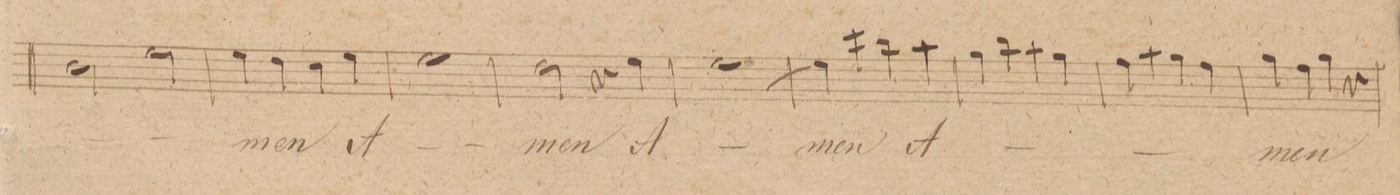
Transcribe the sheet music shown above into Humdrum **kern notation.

**kern	**text	**dynam
*I"Alto.	*	*
*clefC3	*	*
*k[f#c#g#]	*	*
*met(c|)	*	*
*M2/2	*	*
2c#\	.	.
2f#\	.	.
=250	=250	=250
4f#\	-men	.
4e\	.	.
4d\	.	.
4f#\	A-	.
=251	=251	=251
1f#	.	.
=252	=252	=252
2e\	-men	.
4r	.	.
4f#\	A-	.
=253	=253	=253
[>1f#	.	.
=254	=254	=254
4f#\]	-men	.
4dd\	.	.
4cc#\	.	.
4b\	A-	.
=255	=255	=255
4a\	.	.
4cc#\	.	.
4b\	.	.
4a\	.	.
=256	=256	=256
4g#\	.	.
4b\	.	.
4a\	.	.
4g#\	.	.
=257	=257	=257
4a\	-men	.
4g#\	.	.
4a\	.	.
4r	.	.
=258	=258	=258
*-	*-	*-
